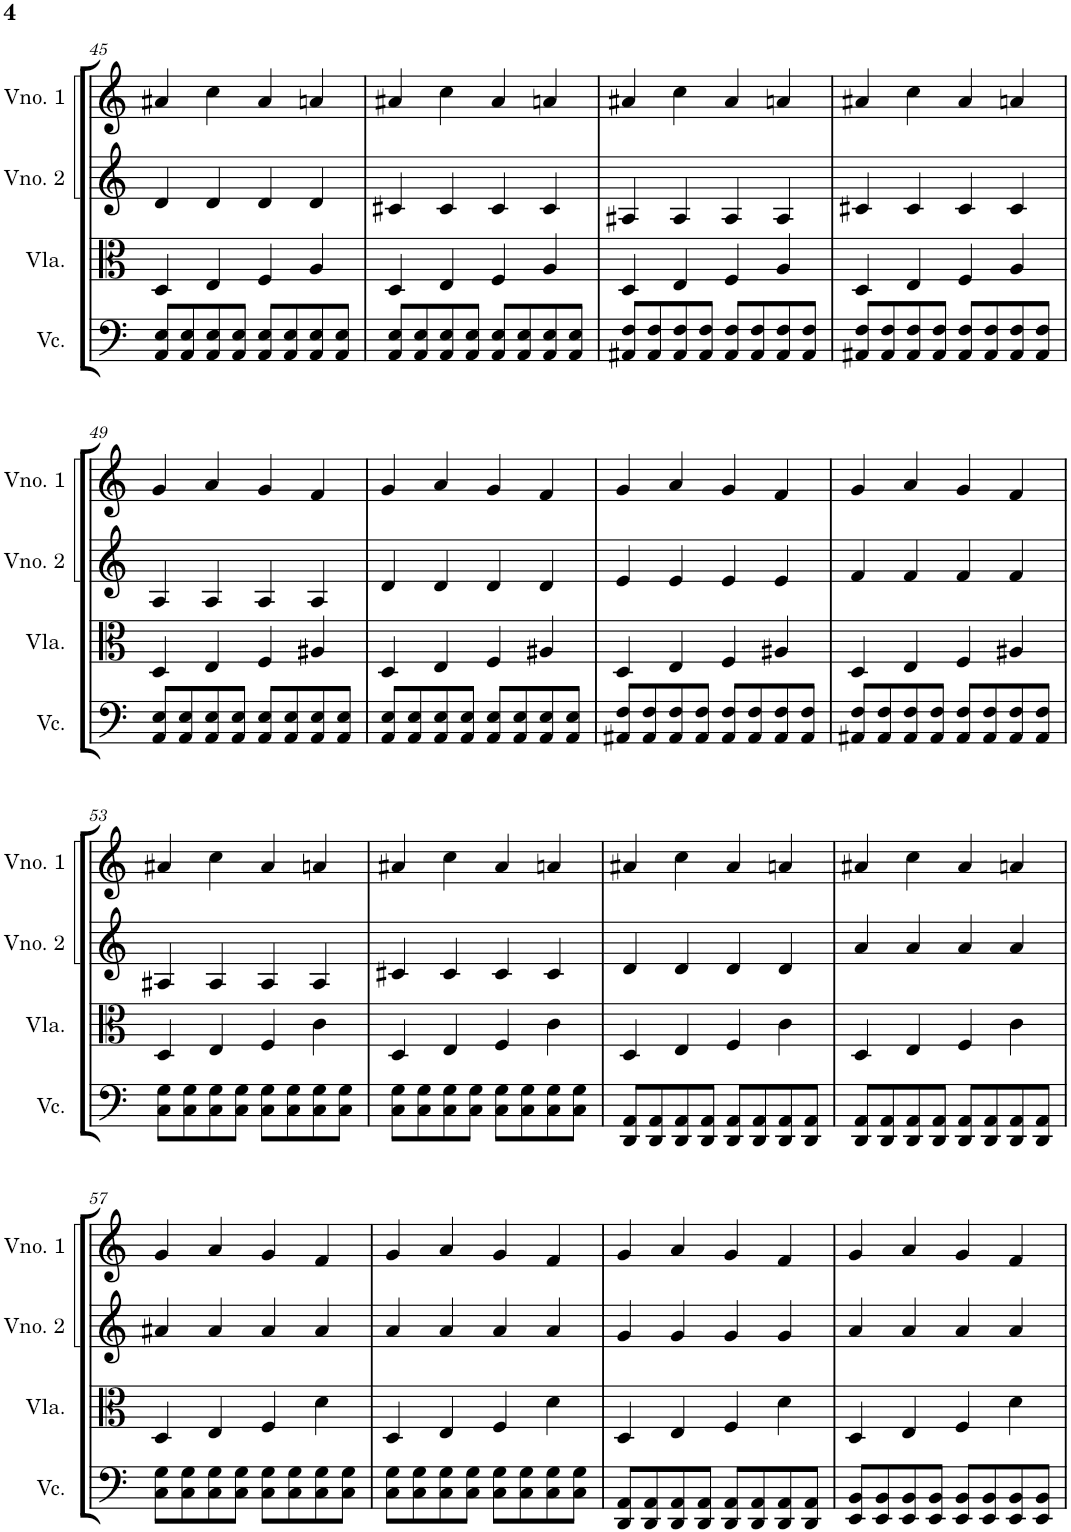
**kern	**kern	**kern	**kern
*part4	*part3	*part2	*part1
*staff4	*staff3	*staff2	*staff1
*I"Violoncelo	*I"Viola	*I"Violino 2	*I"Violino 1
*I'Vc.	*I'Vla.	*I'Vno. 2	*I'Vno. 1
!!LO:PB:g=z
*clefF4	*clefC3	*clefG2	*clefG2
*k[]	*k[]	*k[]	*k[]
*M4/4	*M4/4	*M4/4	*M4/4
=45	=45	=45	=45
8AA/ 8E/L	4D/	4d/	4a#X/
8AA/ 8E/	.	.	.
8AA/ 8E/	4E/	4d/	4cc\
8AA/ 8E/J	.	.	.
8AA/ 8E/L	4F/	4d/	4a#/
8AA/ 8E/	.	.	.
8AA/ 8E/	4A/	4d/	4an/
8AA/ 8E/J	.	.	.
=46	=46	=46	=46
8AA/ 8E/L	4D/	4c#X/	4a#X/
8AA/ 8E/	.	.	.
8AA/ 8E/	4E/	4c#/	4cc\
8AA/ 8E/J	.	.	.
8AA/ 8E/L	4F/	4c#/	4a#/
8AA/ 8E/	.	.	.
8AA/ 8E/	4A/	4c#/	4an/
8AA/ 8E/J	.	.	.
=47	=47	=47	=47
8AA#X/ 8F/L	4D/	4A#X/	4a#X/
8AA#/ 8F/	.	.	.
8AA#/ 8F/	4E/	4A#/	4cc\
8AA#/ 8F/J	.	.	.
8AA#/ 8F/L	4F/	4A#/	4a#/
8AA#/ 8F/	.	.	.
8AA#/ 8F/	4A/	4A#/	4an/
8AA#/ 8F/J	.	.	.
=48	=48	=48	=48
8AA#X/ 8F/L	4D/	4c#X/	4a#X/
8AA#/ 8F/	.	.	.
8AA#/ 8F/	4E/	4c#/	4cc\
8AA#/ 8F/J	.	.	.
8AA#/ 8F/L	4F/	4c#/	4a#/
8AA#/ 8F/	.	.	.
8AA#/ 8F/	4A/	4c#/	4an/
8AA#/ 8F/J	.	.	.
!!LO:LB:g=z
=49	=49	=49	=49
8AA/ 8E/L	4D/	4A/	4g/
8AA/ 8E/	.	.	.
8AA/ 8E/	4E/	4A/	4a/
8AA/ 8E/J	.	.	.
8AA/ 8E/L	4F/	4A/	4g/
8AA/ 8E/	.	.	.
8AA/ 8E/	4A#X/	4A/	4f/
8AA/ 8E/J	.	.	.
=50	=50	=50	=50
8AA/ 8E/L	4D/	4d/	4g/
8AA/ 8E/	.	.	.
8AA/ 8E/	4E/	4d/	4a/
8AA/ 8E/J	.	.	.
8AA/ 8E/L	4F/	4d/	4g/
8AA/ 8E/	.	.	.
8AA/ 8E/	4A#X/	4d/	4f/
8AA/ 8E/J	.	.	.
=51	=51	=51	=51
8AA#X/ 8F/L	4D/	4e/	4g/
8AA#/ 8F/	.	.	.
8AA#/ 8F/	4E/	4e/	4a/
8AA#/ 8F/J	.	.	.
8AA#/ 8F/L	4F/	4e/	4g/
8AA#/ 8F/	.	.	.
8AA#/ 8F/	4A#X/	4e/	4f/
8AA#/ 8F/J	.	.	.
=52	=52	=52	=52
8AA#X/ 8F/L	4D/	4f/	4g/
8AA#/ 8F/	.	.	.
8AA#/ 8F/	4E/	4f/	4a/
8AA#/ 8F/J	.	.	.
8AA#/ 8F/L	4F/	4f/	4g/
8AA#/ 8F/	.	.	.
8AA#/ 8F/	4A#X/	4f/	4f/
8AA#/ 8F/J	.	.	.
!!LO:LB:g=z
=53	=53	=53	=53
8C\ 8G\L	4D/	4A#X/	4a#X/
8C\ 8G\	.	.	.
8C\ 8G\	4E/	4A#/	4cc\
8C\ 8G\J	.	.	.
8C\ 8G\L	4F/	4A#/	4a#/
8C\ 8G\	.	.	.
8C\ 8G\	4c\	4A#/	4an/
8C\ 8G\J	.	.	.
=54	=54	=54	=54
8C\ 8G\L	4D/	4c#X/	4a#X/
8C\ 8G\	.	.	.
8C\ 8G\	4E/	4c#/	4cc\
8C\ 8G\J	.	.	.
8C\ 8G\L	4F/	4c#/	4a#/
8C\ 8G\	.	.	.
8C\ 8G\	4c\	4c#/	4an/
8C\ 8G\J	.	.	.
=55	=55	=55	=55
8DD/ 8AA/L	4D/	4d/	4a#X/
8DD/ 8AA/	.	.	.
8DD/ 8AA/	4E/	4d/	4cc\
8DD/ 8AA/J	.	.	.
8DD/ 8AA/L	4F/	4d/	4a#/
8DD/ 8AA/	.	.	.
8DD/ 8AA/	4c\	4d/	4an/
8DD/ 8AA/J	.	.	.
=56	=56	=56	=56
8DD/ 8AA/L	4D/	4a/	4a#X/
8DD/ 8AA/	.	.	.
8DD/ 8AA/	4E/	4a/	4cc\
8DD/ 8AA/J	.	.	.
8DD/ 8AA/L	4F/	4a/	4a#/
8DD/ 8AA/	.	.	.
8DD/ 8AA/	4c\	4a/	4an/
8DD/ 8AA/J	.	.	.
!!LO:LB:g=z
=57	=57	=57	=57
8C\ 8G\L	4D/	4a#X/	4g/
8C\ 8G\	.	.	.
8C\ 8G\	4E/	4a#/	4a/
8C\ 8G\J	.	.	.
8C\ 8G\L	4F/	4a#/	4g/
8C\ 8G\	.	.	.
8C\ 8G\	4d\	4a#/	4f/
8C\ 8G\J	.	.	.
=58	=58	=58	=58
8C\ 8G\L	4D/	4a/	4g/
8C\ 8G\	.	.	.
8C\ 8G\	4E/	4a/	4a/
8C\ 8G\J	.	.	.
8C\ 8G\L	4F/	4a/	4g/
8C\ 8G\	.	.	.
8C\ 8G\	4d\	4a/	4f/
8C\ 8G\J	.	.	.
=59	=59	=59	=59
8DD/ 8AA/L	4D/	4g/	4g/
8DD/ 8AA/	.	.	.
8DD/ 8AA/	4E/	4g/	4a/
8DD/ 8AA/J	.	.	.
8DD/ 8AA/L	4F/	4g/	4g/
8DD/ 8AA/	.	.	.
8DD/ 8AA/	4d\	4g/	4f/
8DD/ 8AA/J	.	.	.
=60	=60	=60	=60
8EE/ 8BB/L	4D/	4a/	4g/
8EE/ 8BB/	.	.	.
8EE/ 8BB/	4E/	4a/	4a/
8EE/ 8BB/J	.	.	.
8EE/ 8BB/L	4F/	4a/	4g/
8EE/ 8BB/	.	.	.
8EE/ 8BB/	4d\	4a/	4f/
8EE/ 8BB/J	.	.	.
=	=	=	=
*-	*-	*-	*-
